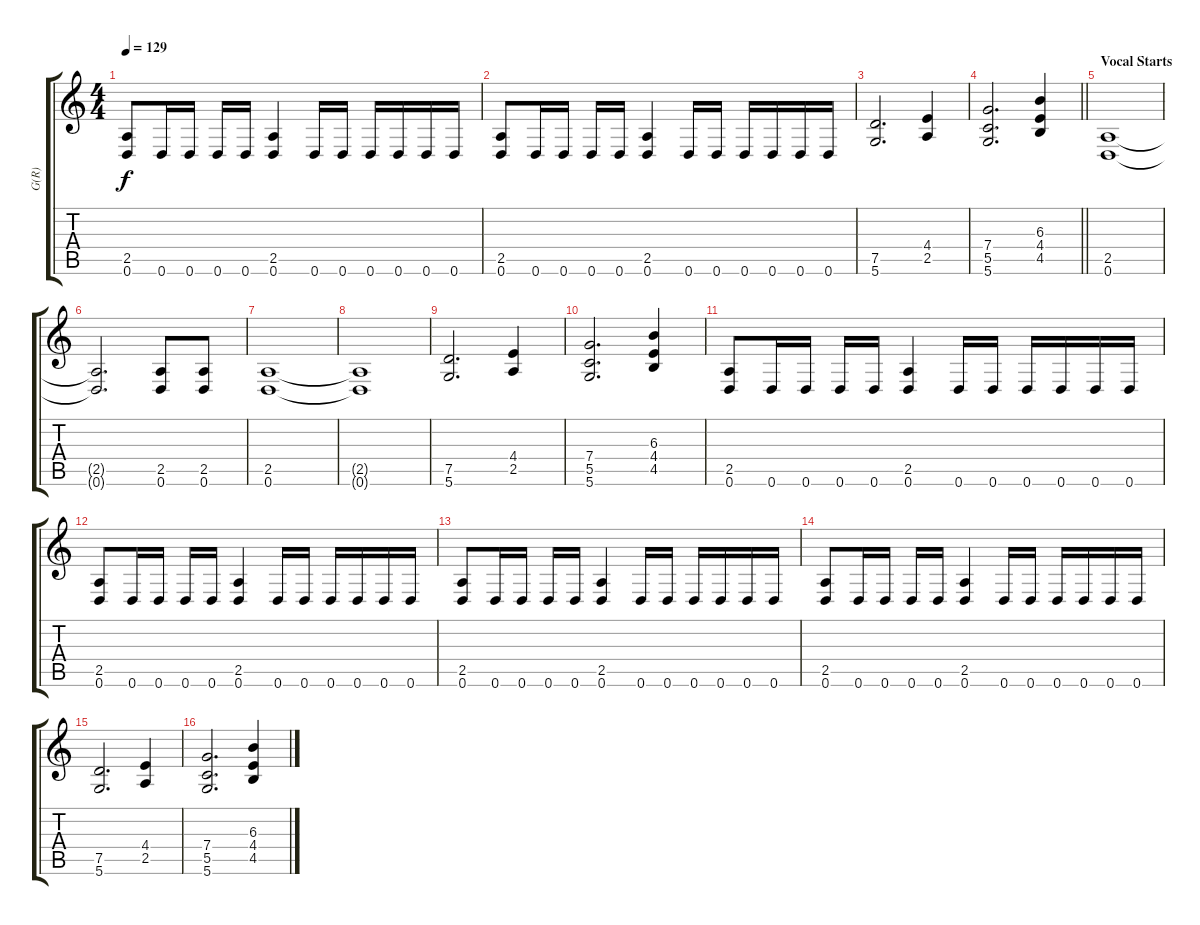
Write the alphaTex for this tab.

\track ("G(R)" "G(R)") {instrument overdrivenguitar}
\staff {score tabs}
\tuning (D4 A3 F3 C3 G2 D2) {hide}
\ts (4 4)
\tempo 129
\clef g2
\ks c
(2.5 0.6).8{dy f} 0.6.16 0.6.16 0.6.16 0.6.16 (2.5 0.6).4 0.6.16 0.6.16 0.6.16 0.6.16 0.6.16 0.6.16 |
(2.5 0.6).8 0.6.16 0.6.16 0.6.16 0.6.16 (2.5 0.6).4 0.6.16 0.6.16 0.6.16 0.6.16 0.6.16 0.6.16 |
(7.5 5.6).2{d} (4.4 2.5).4 |
\barLineRight lightlight
(7.4 5.5 5.6).2{d} (6.3 4.4 4.5).4 |
\section ("" "Vocal Starts")
(2.5 0.6).1 |
(2.5{t} 0.6{t}).2{d} (2.5 0.6).8 (2.5 0.6).8 |
(2.5 0.6).1 |
(2.5{t} 0.6{t}).1 |
(7.5 5.6).2{d} (4.4 2.5).4 |
(7.4 5.5 5.6).2{d} (6.3 4.4 4.5).4 |
(2.5 0.6).8 0.6.16 0.6.16 0.6.16 0.6.16 (2.5 0.6).4 0.6.16 0.6.16 0.6.16 0.6.16 0.6.16 0.6.16 |
(2.5 0.6).8 0.6.16 0.6.16 0.6.16 0.6.16 (2.5 0.6).4 0.6.16 0.6.16 0.6.16 0.6.16 0.6.16 0.6.16 |
(2.5 0.6).8 0.6.16 0.6.16 0.6.16 0.6.16 (2.5 0.6).4 0.6.16 0.6.16 0.6.16 0.6.16 0.6.16 0.6.16 |
(2.5 0.6).8 0.6.16 0.6.16 0.6.16 0.6.16 (2.5 0.6).4 0.6.16 0.6.16 0.6.16 0.6.16 0.6.16 0.6.16 |
(7.5 5.6).2{d} (4.4 2.5).4 |
(7.4 5.5 5.6).2{d} (6.3 4.4 4.5).4
